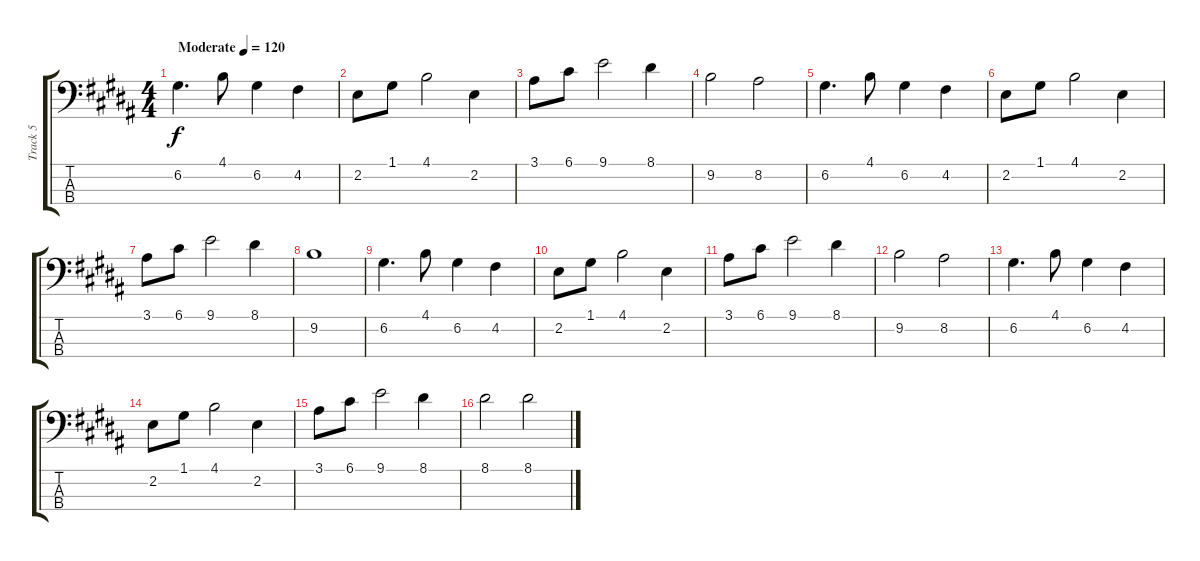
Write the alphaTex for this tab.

\track ("Track 5" "Track 5") {mute instrument electricbassfinger}
\staff {score tabs}
\tuning (G2 D2 A1 E1) {hide}
\ts (4 4)
\tempo (120 "Moderate")
\clef f4
\ks b
6.2.4{d dy f instrument electricbassfinger} 4.1.8 6.2.4 4.2.4 |
2.2.8 1.1.8 4.1.2 2.2.4 |
3.1.8 6.1.8 9.1.2 8.1.4 |
9.2.2 8.2.2 |
6.2.4{d} 4.1.8 6.2.4 4.2.4 |
2.2.8 1.1.8 4.1.2 2.2.4 |
3.1.8 6.1.8 9.1.2 8.1.4 |
9.2.1 |
6.2.4{d} 4.1.8 6.2.4 4.2.4 |
2.2.8 1.1.8 4.1.2 2.2.4 |
3.1.8 6.1.8 9.1.2 8.1.4 |
9.2.2 8.2.2 |
6.2.4{d} 4.1.8 6.2.4 4.2.4 |
2.2.8 1.1.8 4.1.2 2.2.4 |
3.1.8 6.1.8 9.1.2 8.1.4 |
8.1.2 8.1.2
